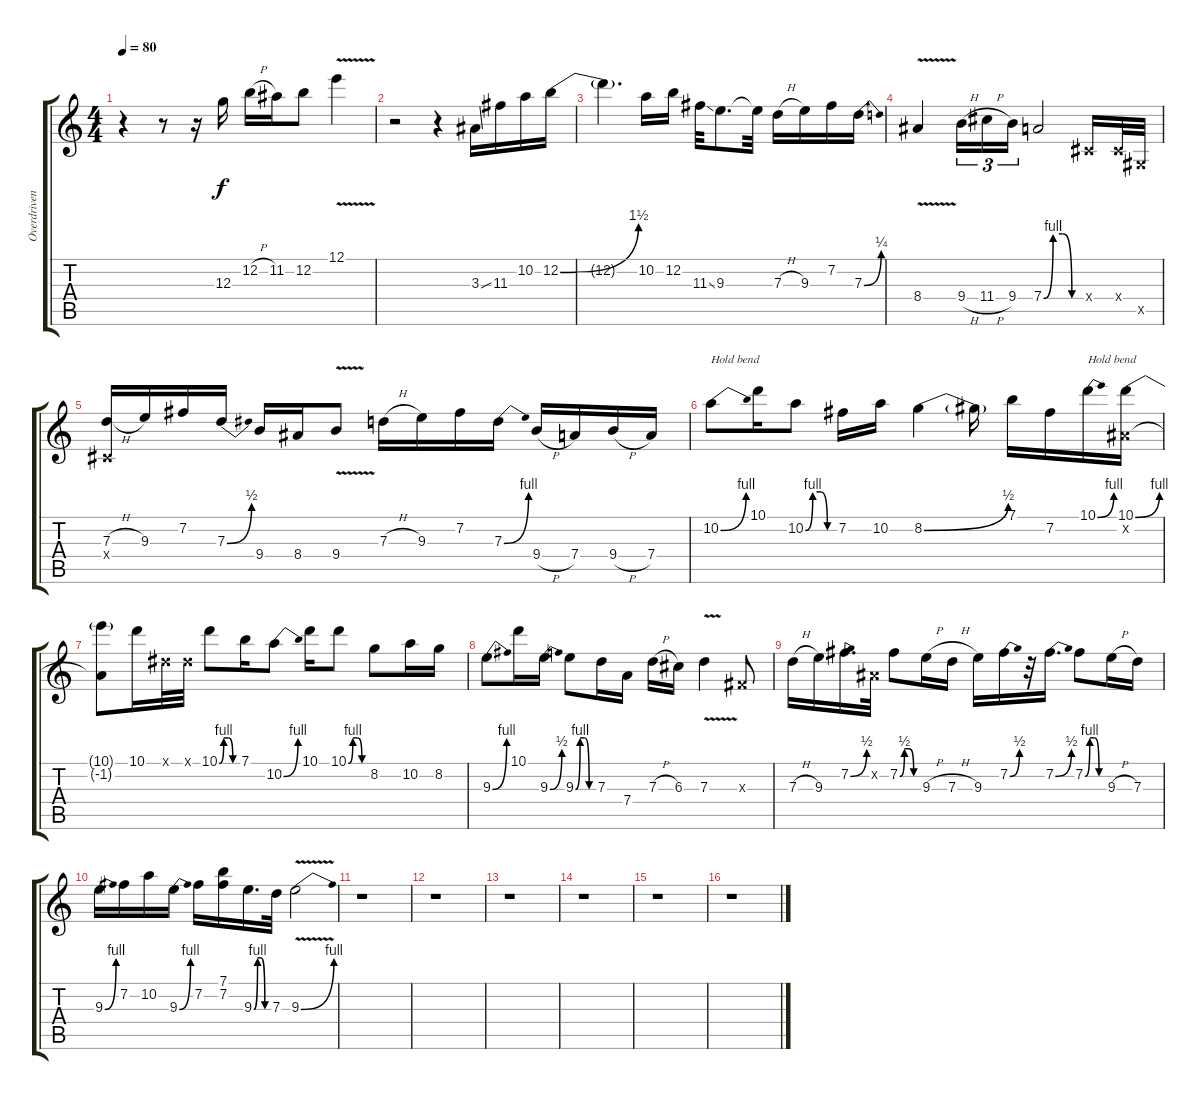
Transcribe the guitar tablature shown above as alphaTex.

\track ("Overdriven Guitar" "Overdriven") {instrument overdrivenguitar}
\staff {score tabs}
\tuning (E4 B3 G3 D3 A2 E2) {hide}
\ts (4 4)
\tempo 80
\clef g2
\ks c
r.4{dy f} r.8 r.16 12.3.16 12.2{h}.16 11.2.16 12.2.8 12.1{v}.4 |
r.2 r.4 3.3{ss}.16 11.3.16 10.2.16 12.2{be (bend 0 0 60 6)}.16 |
12.2{t}.4{d} 10.2.16 12.2.16 11.3{ss}.32 9.3.8{d} 9.3{t}.32 7.3{h}.16 9.3.16 7.2.16 7.3{be (bend 0 0 60 1)}.16 |
8.4{v}.4 9.4{h}.16{tu (3 2)} 11.4{h}.16{tu (3 2)} 9.4.16{tu (3 2)} 7.4{be (custom 0 0 15 4 30 4 45 0 60 0)}.2 -1.4{x}.16 -1.4{x}.32 -1.5{x}.32 |
(7.3{h} -1.4{x}).16 9.3.16 7.2.16 7.3{be (bend 0 0 60 2)}.16 9.4.16 8.4.16 9.4{v}.8 7.3{h}.16 9.3.16 7.2.16 7.3{be (bend 0 0 60 4)}.16 9.4{h}.16 7.4.16 9.4{h}.16 7.4.16 |
10.2{be (bend 0 0 60 4)}.8{txt "Hold bend"} 10.1.16 10.2{be (custom 0 0 15 4 30 4 45 0 60 0)}.8 7.2.16 10.2.16 8.2{be (bend 0 0 60 2)}.4 8.2{t}.16 7.1.16 7.2.16 10.1{be (bend 0 0 60 4)}.16{txt "Hold bend"} (10.1{be (bend 0 0 60 4)} -1.2{x}).16 |
(10.1{t} -1.2{t}).8 10.1.16 -1.1{x}.32 -1.1{x}.32 10.1{be (custom 0 0 15 4 30 4 45 0 60 0)}.8 7.1.16 10.2{be (bend 0 0 60 4)}.8 10.1.16 10.1{be (custom 0 0 15 4 30 4 45 0 60 0)}.8 8.2.8 10.2.16 8.2.16 |
9.3{be (bend 0 0 60 4)}.8 10.1.16 9.3{be (bend 0 0 60 2)}.16 9.3{be (custom 0 0 15 4 30 4 45 0 60 0)}.8 7.3.16 7.4.16 7.3{h}.16 6.3.16 7.3{v}.4 -1.3{x}.8 |
7.3{h}.16 9.3.16 7.2{be (bend 0 0 60 2)}.16{d} -1.2{x}.32 7.2{be (custom 0 0 15 2 30 2 45 0 60 0)}.8 9.3{h}.16 7.3{h}.16 9.3.16 7.2{be (bend 0 0 60 2)}.16 r.32 7.2{be (bend 0 0 60 2)}.16{d} 7.2{be (custom 0 0 15 4 30 4 45 0 60 0)}.8 9.3{h}.16 7.3.16 |
9.3{be (bend 0 0 60 4)}.16 7.2.16 10.2.16 9.3{be (bend 0 0 60 4)}.16 7.2.16 (7.1 7.2).16 9.3{be (custom 0 0 15 4 30 4 45 0 60 0)}.16{d} 7.3.32 9.3{be (bend 0 0 60 4) v}.2 |
r.1 |
r.1 |
r.1 |
r.1 |
r.1 |
r.1
